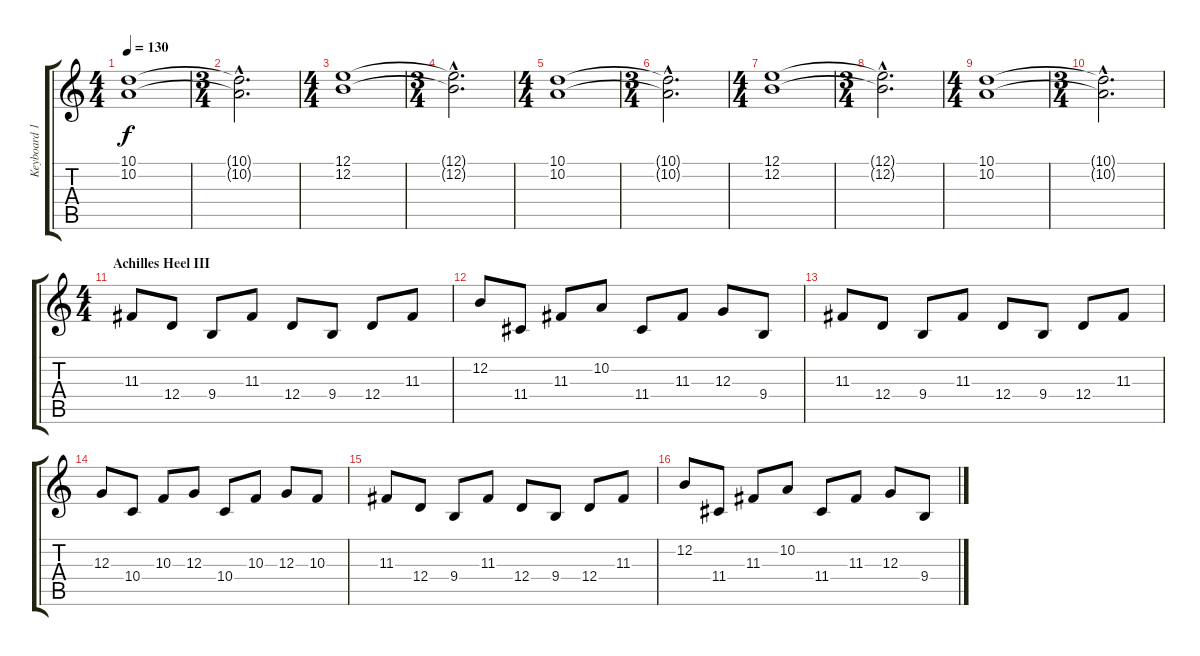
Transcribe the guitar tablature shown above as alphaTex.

\track ("Keyboard 1" "Keyboard 1") {instrument stringensemble1}
\staff {score tabs}
\tuning (E4 B3 G3 D3 A2 E2) {hide}
\ts (4 4)
\tempo 130
\clef g2
\ks c
(10.1 10.2).1{dy f} |
\ts (3 4)
(10.1{hac t} 10.2{hac t}).2{d} |
\ts (4 4)
(12.1 12.2).1 |
\ts (3 4)
(12.1{hac t} 12.2{hac t}).2{d} |
\ts (4 4)
(10.1 10.2).1 |
\ts (3 4)
(10.1{hac t} 10.2{hac t}).2{d} |
\ts (4 4)
(12.1 12.2).1 |
\ts (3 4)
(12.1{hac t} 12.2{hac t}).2{d} |
\ts (4 4)
(10.1 10.2).1 |
\ts (3 4)
(10.1{hac t} 10.2{hac t}).2{d} |
\ts (4 4)
\section ("" "Achilles Heel III")
11.3.8{instrument electricgrandpiano} 12.4.8 9.4.8 11.3.8 12.4.8 9.4.8 12.4.8 11.3.8 |
12.2.8 11.4.8 11.3.8 10.2.8 11.4.8 11.3.8 12.3.8 9.4.8 |
11.3.8 12.4.8 9.4.8 11.3.8 12.4.8 9.4.8 12.4.8 11.3.8 |
12.3.8 10.4.8 10.3.8 12.3.8 10.4.8 10.3.8 12.3.8 10.3.8 |
11.3.8 12.4.8 9.4.8 11.3.8 12.4.8 9.4.8 12.4.8 11.3.8 |
12.2.8 11.4.8 11.3.8 10.2.8 11.4.8 11.3.8 12.3.8 9.4.8
